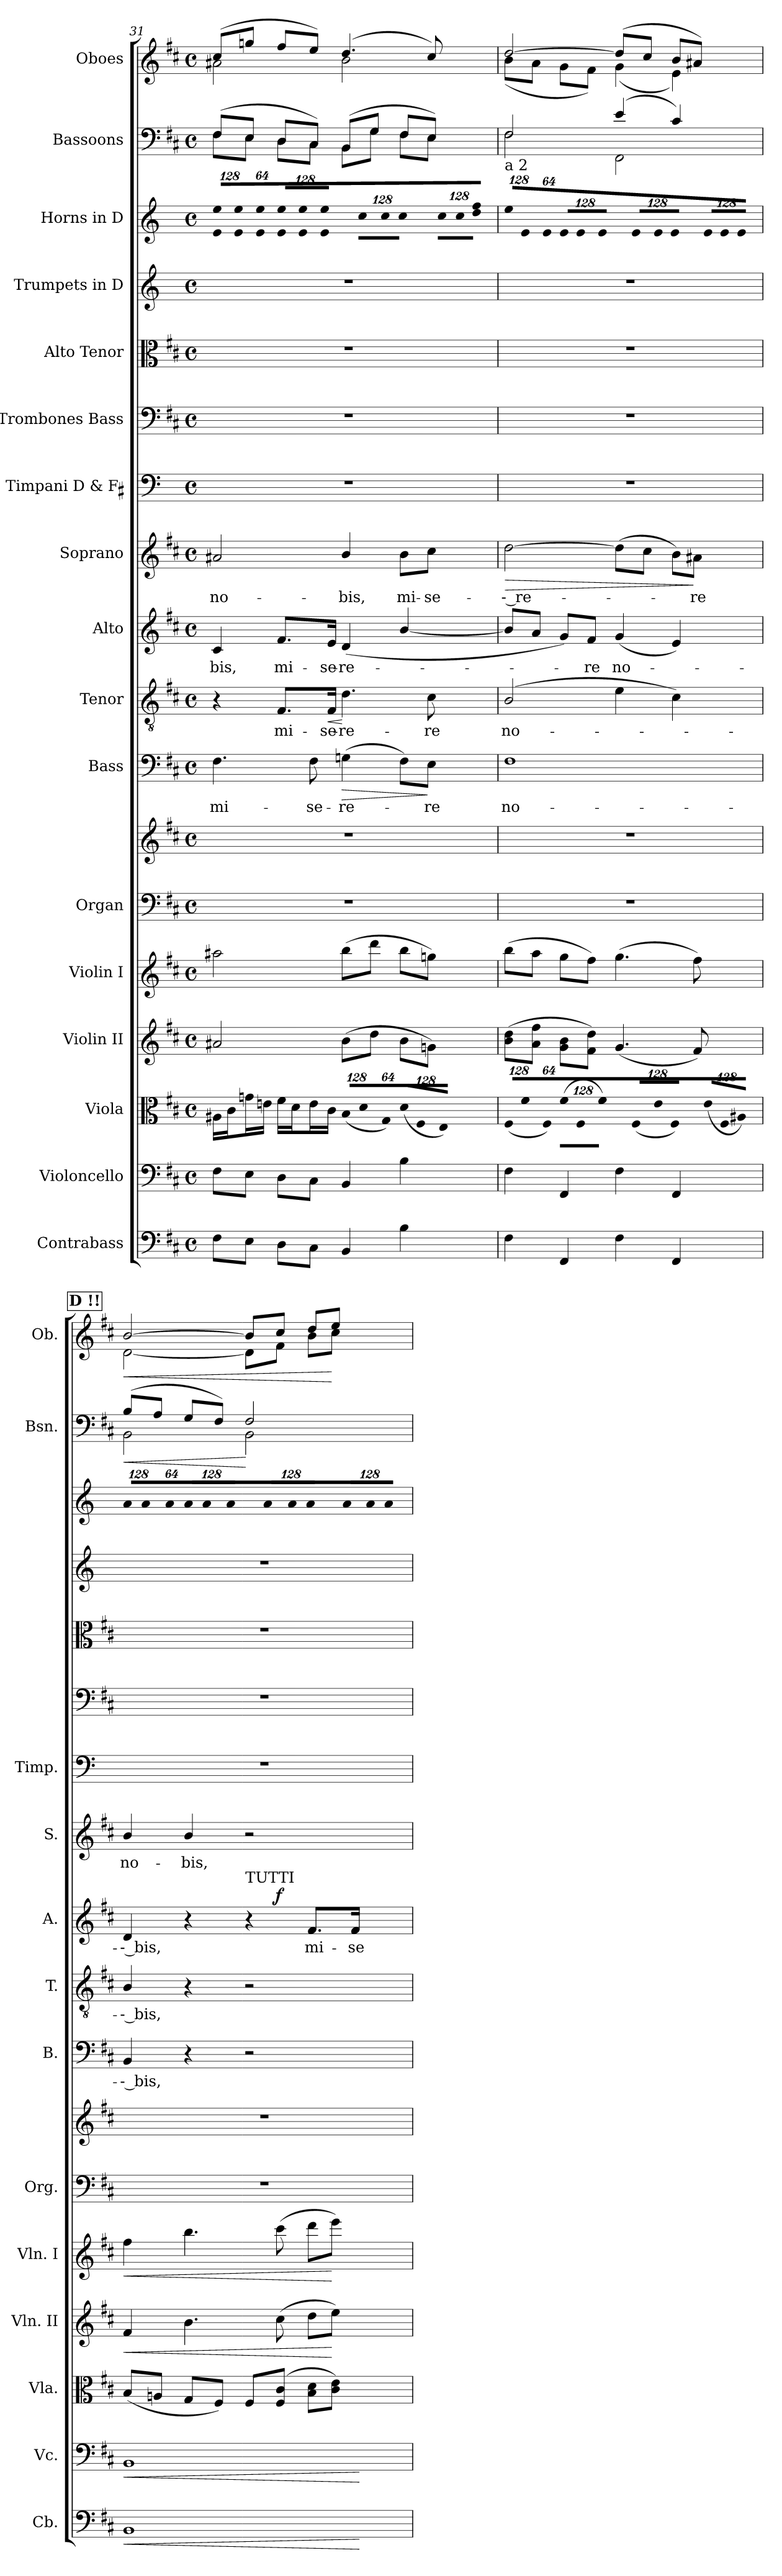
**kern	**dynam	**kern	**dynam	**kern	**kern	**dynam	**kern	**dynam	**kern	**kern	**kern	**text	**dynam	**kern	**text	**dynam	**kern	**text	**dynam	**kern	**text	**dynam	**kern	**kern	**kern	**kern	**kern	**kern	**dynam	**kern	**dynam
*part17	*part17	*part16	*part16	*part15	*part14	*part14	*part13	*part13	*part12	*part12	*part11	*part11	*part11	*part10	*part10	*part10	*part9	*part9	*part9	*part8	*part8	*part8	*part7	*part6	*part5	*part4	*part3	*part2	*part2	*part1	*part1
*staff18	*staff18	*staff17	*staff17	*staff16	*staff15	*staff15	*staff14	*staff14	*staff13	*staff12	*staff11	*staff11	*staff11	*staff10	*staff10	*staff10	*staff9	*staff9	*staff9	*staff8	*staff8	*staff8	*staff7	*staff6	*staff5	*staff4	*staff3	*staff2	*staff2	*staff1	*staff1
*I"Contrabass	*	*I"Violoncello	*	*I"Viola	*I"Violin II	*	*I"Violin I	*	*I"Organ	*	*I"Bass	*	*	*I"Tenor	*	*	*I"Alto	*	*	*I"Soprano	*	*	*I"Timpani D & F#	*I"Trombones  Bass	*I"Alto Tenor	*I"Trumpets in D	*I"Horns in D	*I"Bassoons	*	*I"Oboes	*
*I'Cb.	*	*I'Vc.	*	*I'Vla.	*I'Vln. II	*	*I'Vln. I	*	*I'Org.	*	*I'B.	*	*	*I'T.	*	*	*I'A.	*	*	*I'S.	*	*	*I'Timp.	*	*	*	*	*I'Bsn.	*	*I'Ob.	*
*clefF4	*	*clefF4	*	*clefC3	*clefG2	*	*clefG2	*	*clefF4	*clefG2	*clefF4	*	*	*clefGv2	*	*	*clefG2	*	*	*clefG2	*	*	*clefF4	*clefF4	*clefC3	*clefG2	*clefG2	*clefF4	*	*clefG2	*
*ITrd7c12	*	*	*	*	*	*	*	*	*	*	*	*	*	*ITrd7c12	*	*	*	*	*	*	*	*	*	*	*	*ITrd-1c-2	*ITrd6c10	*	*	*	*
*k[f#c#]	*	*k[f#c#]	*	*k[f#c#]	*k[f#c#]	*	*k[f#c#]	*	*k[f#c#]	*k[f#c#]	*k[f#c#]	*	*	*k[f#c#]	*	*	*k[f#c#]	*	*	*k[f#c#]	*	*	*k[]	*k[f#c#]	*k[f#c#]	*k[f#c#]	*k[f#c#]	*k[f#c#]	*	*k[f#c#]	*
*D:	*	*D:	*	*D:	*D:	*	*D:	*	*D:	*D:	*D:	*	*	*D:	*	*	*D:	*	*	*D:	*	*	*C:	*D:	*D:	*D:	*D:	*D:	*	*D:	*
*M4/4	*	*M4/4	*	*M4/4	*M4/4	*	*M4/4	*	*M4/4	*M4/4	*M4/4	*	*	*M4/4	*	*	*M4/4	*	*	*M4/4	*	*	*M4/4	*M4/4	*M4/4	*M4/4	*M4/4	*M4/4	*	*M4/4	*
*met(c)	*	*met(c)	*	*met(c)	*met(c)	*	*met(c)	*	*met(c)	*met(c)	*met(c)	*	*	*met(c)	*	*	*met(c)	*	*	*met(c)	*	*	*met(c)	*met(c)	*met(c)	*met(c)	*met(c)	*met(c)	*	*met(c)	*
=31	=31	=31	=31	=31	=31	=31	=31	=31	=31	=31	=31	=31	=31	=31	=31	=31	=31	=31	=31	=31	=31	=31	=31	=31	=31	=31	=31	=31	=31	=31	=31
!	!	!	!	!	!	!	!	!	!	!	!	!LO:LY:b:color=#000000	!	!	!	!	!	!	!	!	!	!	!	!	!	!	!	!	!	!	!
!	!	!	!	!	!	!	!	!	!	!	!	!	!	!	!	!	!	!LO:LY:b:color=#000000	!	!	!	!	!	!	!	!	!	!	!	!	!
!	!	!	!	!	!	!	!	!	!	!	!	!	!	!	!	!	!	!	!	!	!LO:LY:b:color=#000000	!	!	!	!	!	!	!	!	!	!
*	*	*	*	*	*	*	*	*	*	*	*	*	*	*	*	*	*	*	*	*	*	*	*	*	*	*	*Xbrackettup	*	*	*	*
!	!	!	!	!	!	!	!	!	!	!	!	!	!	!	!	!	!	!	!	!	!	!	!	!	!	!	!LO:N:vis=8	!	!	!	!
*	*	*	*	*	*	*	*	*	*	*	*	*	*	*	*	*	*	*	*	*	*	*	*	*	*	*	*	*^	*	*^	*
8FF#i\L	.	8F#i\L	.	16A#Xi\LL	2a#Xi/	.	2aa#Xi\	.	1r	1r	4.F#i\	mi-	.	4r	.	.	4c#i/	-bis,	.	2a#Xi/	no-	.	1r	1r	1r	1r	1024%85F#i/ 1024%85f#i/L	(8F#i/L	8F#i\L	.	(8cc#i/L	2a#Xi\	.
.	.	.	.	16c#i\J	.	.	.	.	.	.	.	.	.	.	.	.	.	.	.	.	.	.	.	.	.	.	.	.	.	.	.	.	.
!	!	!	!	!	!	!	!	!	!	!	!	!	!	!	!	!	!	!	!	!	!	!	!	!	!	!	!LO:N:vis=8	!	!	!	!	!	!
.	.	.	.	.	.	.	.	.	.	.	.	.	.	.	.	.	.	.	.	.	.	.	.	.	.	.	1024%85F#i/ 1024%85f#i/	.	.	.	.	.	.
8EEi\J	.	8Ei\J	.	16gni\L	.	.	.	.	.	.	.	.	.	.	.	.	.	.	.	.	.	.	.	.	.	.	.	8Ei/J	8Ei\J	.	8ggni/J	.	.
!	!	!	!	!	!	!	!	!	!	!	!	!	!	!	!	!	!	!	!	!	!	!	!	!	!	!	!LO:N:vis=8	!	!	!	!	!	!
.	.	.	.	.	.	.	.	.	.	.	.	.	.	.	.	.	.	.	.	.	.	.	.	.	.	.	512%43F#i/ 512%43f#i/J	.	.	.	.	.	.
.	.	.	.	16eni\JJ	.	.	.	.	.	.	.	.	.	.	.	.	.	.	.	.	.	.	.	.	.	.	.	.	.	.	.	.	.
!	!	!	!	!	!	!	!	!	!	!	!	!	!	!	!LO:LY:b:color=#000000	!	!	!	!	!	!	!	!	!	!	!	!	!	!	!	!	!	!
!	!	!	!	!	!	!	!	!	!	!	!	!	!	!	!	!	!	!LO:LY:b:color=#000000	!	!	!	!	!	!	!	!	!LO:N:vis=8	!	!	!	!	!	!
8DDi\L	.	8Di\L	.	16f#i\LL	.	.	.	.	.	.	.	.	.	8.FF#i/L	mi-	.	8.f#i/L	mi-	.	.	.	.	.	.	.	.	1024%85F#i/ 1024%85f#i/L	8Di/L	8Di\L	.	8ff#i/L	.	.
.	.	.	.	16di\J	.	.	.	.	.	.	.	.	.	.	.	.	.	.	.	.	.	.	.	.	.	.	.	.	.	.	.	.	.
!	!	!	!	!	!	!	!	!	!	!	!	!	!	!	!	!	!	!	!	!	!	!	!	!	!	!	!LO:N:vis=8	!	!	!	!	!	!
.	.	.	.	.	.	.	.	.	.	.	.	.	.	.	.	.	.	.	.	.	.	.	.	.	.	.	1024%85F#i/ 1024%85f#i/	.	.	.	.	.	.
!	!	!	!	!	!	!	!	!	!	!	!	!LO:LY:b:color=#000000	!	!	!	!	!	!	!	!	!	!	!	!	!	!	!	!	!	!	!	!	!
8CC#i\J	.	8C#i\J	.	16ei\L	.	.	.	.	.	.	8F#i\	-se-	.	.	.	.	.	.	.	.	.	.	.	.	.	.	.	8C#i/J)	8C#i\J	.	8eei/J)	.	.
!	!	!	!	!	!	!	!	!	!	!	!	!	!	!	!	!	!	!	!	!	!	!	!	!	!	!	!LO:N:vis=8	!	!	!	!	!	!
.	.	.	.	.	.	.	.	.	.	.	.	.	.	.	.	.	.	.	.	.	.	.	.	.	.	.	512%43F#i/ 512%43f#i/J	.	.	.	.	.	.
!	!	!	!	!	!	!	!	!	!	!	!	!	!	!	!LO:LY:b:color=#000000	!LO:HP:b	!	!	!	!	!	!	!	!	!	!	!	!	!	!	!	!	!
!	!	!	!	!	!	!	!	!	!	!	!	!	!	!	!	!	!	!LO:LY:b:color=#000000	!	!	!	!	!	!	!	!	!	!	!	!	!	!	!
.	.	.	.	16c#i\JJ	.	.	.	.	.	.	.	.	.	16FF#i/Jk	-se-	<	16ei/Jk	-se-	.	.	.	.	.	.	.	.	.	.	.	.	.	.	.
*	*	*	*	*Xbrackettup	*	*	*	*	*	*	*	*	*	*	*	*	*	*	*	*	*	*	*	*	*	*	*	*	*	*	*	*	*
!	!	!	!	!LO:N:vis=8	!	!	!	!	!	!	!	!	!	!	!	!	!	!	!	!	!	!	!	!	!	!	!	!	!	!	!	!	!
!	!	!	!	!	!	!	!	!	!	!	!	!LO:LY:b:color=#000000	!LO:HP:b	!	!	!	!	!	!	!	!	!	!	!	!	!	!	!	!	!	!	!	!
!	!	!	!	!	!	!	!	!	!	!	!	!	!	!	!LO:LY:b:color=#000000	!	!	!	!	!	!	!	!	!	!	!	!	!	!	!	!	!	!
!	!	!	!	!	!	!	!	!	!	!	!	!	!	!	!	!	!	!LO:LY:b:color=#000000	!	!	!	!	!	!	!	!	!	!	!	!	!	!	!
!	!	!	!	!	!	!	!	!	!	!	!	!	!	!	!	!	!	!	!	!	!LO:LY:b:color=#000000	!	!	!	!	!	!LO:N:vis=8	!	!	!	!	!	!
4BBBi/	.	4BBi/	.	(1024%85Bi/L	(8bi\L	.	(8bbi\L	.	.	.	(4Gni\	-re-	>	4.Di\	-re-	[	(4di/	-re-	.	4bi/	-bis,	.	.	.	.	.	1024%85di\L	(8BBi/L	8BBi\L	.	(4.ddi/	2bi\	.
!	!	!	!	!LO:N:vis=8	!	!	!	!	!	!	!	!	!	!	!	!	!	!	!	!	!	!	!	!	!	!	!LO:N:vis=8	!	!	!	!	!	!
.	.	.	.	1024%85di/	.	.	.	.	.	.	.	.	.	.	.	.	.	.	.	.	.	.	.	.	.	.	1024%85di\	.	.	.	.	.	.
.	.	.	.	.	8ddi\J	.	8dddi\J	.	.	.	.	.	.	.	.	.	.	.	.	.	.	.	.	.	.	.	.	8Gi/J	8Gi\J	.	.	.	.
!	!	!	!	!LO:N:vis=8	!	!	!	!	!	!	!	!	!	!	!	!	!	!	!	!	!	!	!	!	!	!	!LO:N:vis=8	!	!	!	!	!	!
.	.	.	.	512%43Gi/J)	.	.	.	.	.	.	.	.	.	.	.	.	.	.	.	.	.	.	.	.	.	.	512%43di\J	.	.	.	.	.	.
!	!	!	!	!LO:N:vis=8	!	!	!	!	!	!	!	!	!	!	!	!	!	!	!	!	!	!	!	!	!	!	!	!	!	!	!	!	!
!	!	!	!	!	!	!	!	!	!	!	!	!	!	!	!	!	!	!	!	!	!LO:LY:b:color=#000000	!	!	!	!	!	!LO:N:vis=8	!	!	!	!	!	!
4BBi\	.	4Bi\	.	(1024%85di/L	8bi\L	.	8bbi\L	.	.	.	8F#i\L)	.	.	.	.	.	[4bi/	.	.	8bi\L	mi-	.	.	.	.	.	1024%85di\L	8F#i/L	8F#i\L	.	.	.	.
!	!	!	!	!LO:N:vis=8	!	!	!	!	!	!	!	!	!	!	!	!	!	!	!	!	!	!	!	!	!	!	!LO:N:vis=8	!	!	!	!	!	!
.	.	.	.	1024%85F#i/	.	.	.	.	.	.	.	.	.	.	.	.	.	.	.	.	.	.	.	.	.	.	1024%85di\	.	.	.	.	.	.
!	!	!	!	!	!	!	!	!	!	!	!	!LO:LY:b:color=#000000	!	!	!	!	!	!	!	!	!	!	!	!	!	!	!	!	!	!	!	!	!
!	!	!	!	!	!	!	!	!	!	!	!	!	!	!	!LO:LY:b:color=#000000	!	!	!	!	!	!	!	!	!	!	!	!	!	!	!	!	!	!
!	!	!	!	!	!	!	!	!	!	!	!	!	!	!	!	!	!	!	!	!	!LO:LY:b:color=#000000	!	!	!	!	!	!	!	!	!	!	!	!
.	.	.	.	.	8gni\J)	.	8ggni\J)	.	.	.	8Ei\J	-re	]	8C#i\	-re	.	.	.	.	8cc#i\J	-se-	.	.	.	.	.	.	8Ei/J)	8Ei\J	.	8cc#i/)	.	.
!	!	!	!	!LO:N:vis=8	!	!	!	!	!	!	!	!	!	!	!	!	!	!	!	!	!	!	!	!	!	!	!LO:N:vis=8	!	!	!	!	!	!
.	.	.	.	512%43Ei/J)	.	.	.	.	.	.	.	.	.	.	.	.	.	.	.	.	.	.	.	.	.	.	512%43ei\ 512%43gi\J	.	.	.	.	.	.
!!LO:PB:g=z	!!
=32	=32	=32	=32	=32	=32	=32	=32	=32	=32	=32	=32	=32	=32	=32	=32	=32	=32	=32	=32	=32	=32	=32	=32	=32	=32	=32	=32	=32	=32	=32	=32	=32	=32
!	!	!	!	!LO:N:vis=8	!	!	!	!	!	!	!	!	!	!	!	!	!	!	!	!	!	!	!	!	!	!	!	!	!	!	!	!	!
!	!	!	!	!	!	!	!	!	!	!	!	!LO:LY:b:color=#000000	!	!	!	!	!	!	!	!	!	!	!	!	!	!	!	!	!	!	!	!	!
!	!	!	!	!	!	!	!	!	!	!	!	!	!	!	!LO:LY:b:color=#000000	!	!	!	!	!	!	!	!	!	!	!	!	!	!	!	!	!	!
!	!	!	!	!	!	!	!	!	!	!	!	!	!	!	!	!	!	!	!	!	!	!	!	!	!	!	!LO:TX:a:t=a 2	!	!	!	!	!	!
!	!	!	!	!	!	!	!	!	!	!	!	!	!	!	!	!	!	!	!	!	!LO:LY:b:color=#000000	!LO:HP:b	!	!	!	!	!LO:N:vis=8	!	!	!	!	!	!
4FF#i\	.	4F#i\	.	(1024%85F#i/L	(8bi\ 8ddi\L	.	(8bbi\L	.	1r	1r	1F#i	no-	.	(2BBi/	no-	.	8bi/L]	.	.	[2ddi\	-- re-	>	1r	1r	1r	1r	1024%85f#i/L	2F#i/	2F#i\	.	[2ddi/	(8bi\L	.
!	!	!	!	!LO:N:vis=8	!	!	!	!	!	!	!	!	!	!	!	!	!	!	!	!	!	!	!	!	!	!	!LO:N:vis=8	!	!	!	!	!	!
.	.	.	.	1024%85f#i/	.	.	.	.	.	.	.	.	.	.	.	.	.	.	.	.	.	.	.	.	.	.	1024%85F#i/	.	.	.	.	.	.
.	.	.	.	.	8ai\ 8ff#i\J	.	8aai\J	.	.	.	.	.	.	.	.	.	8ai/J	.	.	.	.	.	.	.	.	.	.	.	.	.	.	8ai\J	.
!	!	!	!	!LO:N:vis=8	!	!	!	!	!	!	!	!	!	!	!	!	!	!	!	!	!	!	!	!	!	!	!LO:N:vis=8	!	!	!	!	!	!
.	.	.	.	512%43F#i/J)	.	.	.	.	.	.	.	.	.	.	.	.	.	.	.	.	.	.	.	.	.	.	512%43F#i/J	.	.	.	.	.	.
!	!	!	!	!LO:N:vis=8	!	!	!	!	!	!	!	!	!	!	!	!	!	!	!	!	!	!	!	!	!	!	!LO:N:vis=8	!	!	!	!	!	!
4FFF#i/	.	4FF#i/	.	(1024%85f#i\L	8gi\ 8bi\L	.	8ggi\L	.	.	.	.	.	.	.	.	.	8gi/L)	.	.	.	.	.	.	.	.	.	1024%85F#i/L	.	.	.	.	8gi\L	.
!	!	!	!	!LO:N:vis=8	!	!	!	!	!	!	!	!	!	!	!	!	!	!	!	!	!	!	!	!	!	!	!LO:N:vis=8	!	!	!	!	!	!
.	.	.	.	1024%85F#i\	.	.	.	.	.	.	.	.	.	.	.	.	.	.	.	.	.	.	.	.	.	.	1024%85F#i/	.	.	.	.	.	.
!	!	!	!	!	!	!	!	!	!	!	!	!	!	!	!	!	!	!LO:LY:b:color=#000000	!	!	!	!	!	!	!	!	!	!	!	!	!	!	!
.	.	.	.	.	8f#i\ 8ddi\J)	.	8ff#i\J)	.	.	.	.	.	.	.	.	.	8f#i/J	-re	.	.	.	.	.	.	.	.	.	.	.	.	.	8f#i\J)	.
!	!	!	!	!LO:N:vis=8	!	!	!	!	!	!	!	!	!	!	!	!	!	!	!	!	!	!	!	!	!	!	!LO:N:vis=8	!	!	!	!	!	!
.	.	.	.	512%43f#i\J)	.	.	.	.	.	.	.	.	.	.	.	.	.	.	.	.	.	.	.	.	.	.	512%43F#i/J	.	.	.	.	.	.
!	!	!	!	!LO:N:vis=8	!	!	!	!	!	!	!	!	!	!	!	!	!	!	!	!	!	!	!	!	!	!	!	!	!	!	!	!	!
!	!	!	!	!	!	!	!	!	!	!	!	!	!	!	!	!	!	!LO:LY:b:color=#000000	!	!	!	!	!	!	!	!	!LO:N:vis=8	!	!	!	!	!	!
4FF#i\	.	4F#i\	.	(1024%85F#i/L	(4.gi/	.	(4.ggi\	.	.	.	.	.	.	4Ei\	.	.	(4gi/	no-	.	(8ddi\L]	.	.	.	.	.	.	1024%85F#i/L	(4ei/	2FF#i\	.	(8ddi/L]	(4gi\	.
!	!	!	!	!LO:N:vis=8	!	!	!	!	!	!	!	!	!	!	!	!	!	!	!	!	!	!	!	!	!	!	!LO:N:vis=8	!	!	!	!	!	!
.	.	.	.	1024%85ei/	.	.	.	.	.	.	.	.	.	.	.	.	.	.	.	.	.	.	.	.	.	.	1024%85F#i/	.	.	.	.	.	.
.	.	.	.	.	.	.	.	.	.	.	.	.	.	.	.	.	.	.	.	8cc#i\J	.	.	.	.	.	.	.	.	.	.	8cc#i/J	.	.
!	!	!	!	!LO:N:vis=8	!	!	!	!	!	!	!	!	!	!	!	!	!	!	!	!	!	!	!	!	!	!	!LO:N:vis=8	!	!	!	!	!	!
.	.	.	.	512%43F#i/J)	.	.	.	.	.	.	.	.	.	.	.	.	.	.	.	.	.	.	.	.	.	.	512%43F#i/J	.	.	.	.	.	.
!	!	!	!	!LO:N:vis=8	!	!	!	!	!	!	!	!	!	!	!	!	!	!	!	!	!	!	!	!	!	!	!LO:N:vis=8	!	!	!	!	!	!
4FFF#i/	.	4FF#i/	.	(1024%85ei/L	.	.	.	.	.	.	.	.	.	4C#i\)	.	.	4ei/)	.	.	8bi\L)	.	.	.	.	.	.	1024%85F#i/L	4c#i/)	.	.	8bi/L	4ei\)	.
!	!	!	!	!LO:N:vis=8	!	!	!	!	!	!	!	!	!	!	!	!	!	!	!	!	!	!	!	!	!	!	!LO:N:vis=8	!	!	!	!	!	!
.	.	.	.	1024%85F#i/	.	.	.	.	.	.	.	.	.	.	.	.	.	.	.	.	.	.	.	.	.	.	1024%85F#i/	.	.	.	.	.	.
!	!	!	!	!	!	!	!	!	!	!	!	!	!	!	!	!	!	!	!	!	!LO:LY:b:color=#000000	!	!	!	!	!	!	!	!	!	!	!	!
.	.	.	.	.	8f#i/)	.	8ff#i\)	.	.	.	.	.	.	.	.	.	.	.	.	8a#Xi\J	-re	]	.	.	.	.	.	.	.	.	8a#Xi/J)	.	.
!	!	!	!	!LO:N:vis=8	!	!	!	!	!	!	!	!	!	!	!	!	!	!	!	!	!	!	!	!	!	!	!LO:N:vis=8	!	!	!	!	!	!
.	.	.	.	512%43A#Xi/J)	.	.	.	.	.	.	.	.	.	.	.	.	.	.	.	.	.	.	.	.	.	.	512%43F#i/J	.	.	.	.	.	.
!!LO:REH:place=s1:B:color=#000000:enc=box:fs=18.8792:t=D	!!
=33	=33	=33	=33	=33	=33	=33	=33	=33	=33	=33	=33	=33	=33	=33	=33	=33	=33	=33	=33	=33	=33	=33	=33	=33	=33	=33	=33	=33	=33	=33	=33	=33	=33
!	!LO:HP:b	!	!LO:HP:b	!	!	!LO:HP:b	!	!LO:HP:b	!	!	!	!	!	!	!	!	!	!	!	!	!	!	!	!	!	!	!	!	!	!	!	!	!
!	!	!	!	!	!	!	!	!	!	!	!	!LO:LY:b:color=#000000	!	!	!	!	!	!	!	!	!	!	!	!	!	!	!	!	!	!	!	!	!
!	!	!	!	!	!	!	!	!	!	!	!	!	!	!	!LO:LY:b:color=#000000	!	!	!	!	!	!	!	!	!	!	!	!	!	!	!	!	!	!
!	!	!	!	!	!	!	!	!	!	!	!	!	!	!	!	!	!	!LO:LY:b:color=#000000	!	!	!	!	!	!	!	!	!	!	!	!	!	!	!
!	!	!	!	!	!	!	!	!	!	!	!	!	!	!	!	!	!	!	!	!	!LO:LY:b:color=#000000	!	!	!	!	!	!LO:N:vis=8	!	!	!LO:HP:b	!	!	!LO:HP:b
*	*	*	*	*	*	*	*	*	*	*	*	*	*	*	*	*	*^	*	*	*	*	*	*	*	*	*	*	*	*	*	*	*	*
1BBBi	<	1BBi	<	(8Bi/L	4f#i/	<	4ff#i\	<	1r	1r	4BBi/	-- bis,	.	4BBi/	-- bis,	.	4di/	2ryy	-- bis,	.	4bi/	no-	.	1r	1r	1r	1r	1024%85Bi/L	(8Bi/L	2BBi\	<	[2bi/	[2di\	<
!	!	!	!	!	!	!	!	!	!	!	!	!	!	!	!	!	!	!	!	!	!	!	!	!	!	!	!	!LO:N:vis=8	!	!	!	!	!	!
.	.	.	.	.	.	.	.	.	.	.	.	.	.	.	.	.	.	.	.	.	.	.	.	.	.	.	.	1024%85Bi/	.	.	.	.	.	.
.	.	.	.	8Ani/J	.	.	.	.	.	.	.	.	.	.	.	.	.	.	.	.	.	.	.	.	.	.	.	.	8Ai/J	.	.	.	.	.
!	!	!	!	!	!	!	!	!	!	!	!	!	!	!	!	!	!	!	!	!	!	!	!	!	!	!	!	!LO:N:vis=8	!	!	!	!	!	!
.	.	.	.	.	.	.	.	.	.	.	.	.	.	.	.	.	.	.	.	.	.	.	.	.	.	.	.	512%43Bi/J	.	.	.	.	.	.
!	!	!	!	!	!	!	!	!	!	!	!	!	!	!	!	!	!	!	!	!	!	!LO:LY:b:color=#000000	!	!	!	!	!	!LO:N:vis=8	!	!	!	!	!	!
.	.	.	.	8Gi/L	4.bi\	.	4.bbi\	.	.	.	4r	.	.	4r	.	.	4r	.	.	.	4bi/	-bis,	.	.	.	.	.	1024%85Bi/L	8Gi/L	.	.	.	.	.
!	!	!	!	!	!	!	!	!	!	!	!	!	!	!	!	!	!	!	!	!	!	!	!	!	!	!	!	!LO:N:vis=8	!	!	!	!	!	!
.	.	.	.	.	.	.	.	.	.	.	.	.	.	.	.	.	.	.	.	.	.	.	.	.	.	.	.	1024%85Bi/	.	.	.	.	.	.
.	.	.	.	8F#i/J)	.	.	.	.	.	.	.	.	.	.	.	.	.	.	.	.	.	.	.	.	.	.	.	.	8F#i/J)	.	.	.	.	.
!	!	!	!	!	!	!	!	!	!	!	!	!	!	!	!	!	!	!	!	!	!	!	!	!	!	!	!	!LO:N:vis=8	!	!	!	!	!	!
.	.	.	.	.	.	.	.	.	.	.	.	.	.	.	.	.	.	.	.	.	.	.	.	.	.	.	.	512%43Bi/J	.	.	.	.	.	.
!	!	!	!	!	!	!	!	!	!	!	!	!	!	!	!	!	!LO:TX:a:t=TUTTI	!	!	!	!	!	!	!	!	!	!	!	!	!	!	!	!	!
!	!	!	!	!	!	!	!	!	!	!	!	!	!	!	!	!	!	!	!	!	!	!	!	!	!	!	!	!LO:N:vis=8	!	!	!	!	!	!
.	.	.	.	8F#i/L	.	.	.	.	.	.	2r	.	.	2r	.	.	4r	8ryy	.	.	2r	.	.	.	.	.	.	1024%85Bi/L	2F#i/	2BBi\	[	8bi/L]	8di\L]	.
!	!	!	!	!	!	!	!	!	!	!	!	!	!	!	!	!	!	!	!	!	!	!	!	!	!	!	!	!LO:N:vis=8	!	!	!	!	!	!
.	.	.	.	.	.	.	.	.	.	.	.	.	.	.	.	.	.	.	.	.	.	.	.	.	.	.	.	1024%85Bi/	.	.	.	.	.	.
.	.	.	.	(8F#i/ 8c#i/J	(8cc#i\	.	(8ccc#i\	.	.	.	.	.	.	.	.	.	.	4.ryy	.	f	.	.	.	.	.	.	.	.	.	.	.	8cc#i/J	8f#i\J	.
!	!	!	!	!	!	!	!	!	!	!	!	!	!	!	!	!	!	!	!	!	!	!	!	!	!	!	!	!LO:N:vis=8	!	!	!	!	!	!
.	.	.	.	.	.	.	.	.	.	.	.	.	.	.	.	.	.	.	.	.	.	.	.	.	.	.	.	512%43Bi/J	.	.	.	.	.	.
!	!	!	!	!	!	!	!	!	!	!	!	!	!	!	!	!	!	!	!LO:LY:b:color=#000000	!	!	!	!	!	!	!	!	!LO:N:vis=8	!	!	!	!	!	!
.	.	.	.	8Bi\ 8di\L	8ddi\L	.	8dddi\L	.	.	.	.	.	.	.	.	.	8.f#i/L	.	mi-	.	.	.	.	.	.	.	.	1024%85Bi/L	.	.	.	8ddi/L	8bi\L	.
!	!	!	!	!	!	!	!	!	!	!	!	!	!	!	!	!	!	!	!	!	!	!	!	!	!	!	!	!LO:N:vis=8	!	!	!	!	!	!
.	.	.	.	.	.	.	.	.	.	.	.	.	.	.	.	.	.	.	.	.	.	.	.	.	.	.	.	1024%85Bi/	.	.	.	.	.	.
.	.	.	.	8c#i\ 8ei\J)	8eei\J)	[	8eeei\J)	[	.	.	.	.	.	.	.	.	.	.	.	.	.	.	.	.	.	.	.	.	.	.	.	8eei/J	8cc#i\J	[
!	!	!	!	!	!	!	!	!	!	!	!	!	!	!	!	!	!	!	!	!	!	!	!	!	!	!	!	!LO:N:vis=8	!	!	!	!	!	!
.	.	.	.	.	.	.	.	.	.	.	.	.	.	.	.	.	.	.	.	.	.	.	.	.	.	.	.	512%43Bi/J	.	.	.	.	.	.
!	!	!	!	!	!	!	!	!	!	!	!	!	!	!	!	!	!	!	!LO:LY:b:color=#000000	!	!	!	!	!	!	!	!	!	!	!	!	!	!	!
.	.	.	.	.	.	.	.	.	.	.	.	.	.	.	.	.	16f#i/Jk	.	-se-	.	.	.	.	.	.	.	.	.	.	.	.	.	.	.
*	*	*	*	*	*	*	*	*	*	*	*	*	*	*	*	*	*	*	*	*	*	*	*	*	*	*	*	*	*v	*v	*	*	*	*
*	*	*	*	*	*	*	*	*	*	*	*	*	*	*	*	*	*	*	*	*	*	*	*	*	*	*	*	*	*	*	*v	*v	*
.	[	.	[	.	.	.	.	.	.	.	.	.	.	.	.	.	.	.	.	.	.	.	.	.	.	.	.	.	.	.	.	.
*	*	*	*	*	*	*	*	*	*	*	*	*	*	*	*	*	*v	*v	*	*	*	*	*	*	*	*	*	*	*	*	*	*
=	=	=	=	=	=	=	=	=	=	=	=	=	=	=	=	=	=	=	=	=	=	=	=	=	=	=	=	=	=	=	=
*-	*-	*-	*-	*-	*-	*-	*-	*-	*-	*-	*-	*-	*-	*-	*-	*-	*-	*-	*-	*-	*-	*-	*-	*-	*-	*-	*-	*-	*-	*-	*-
